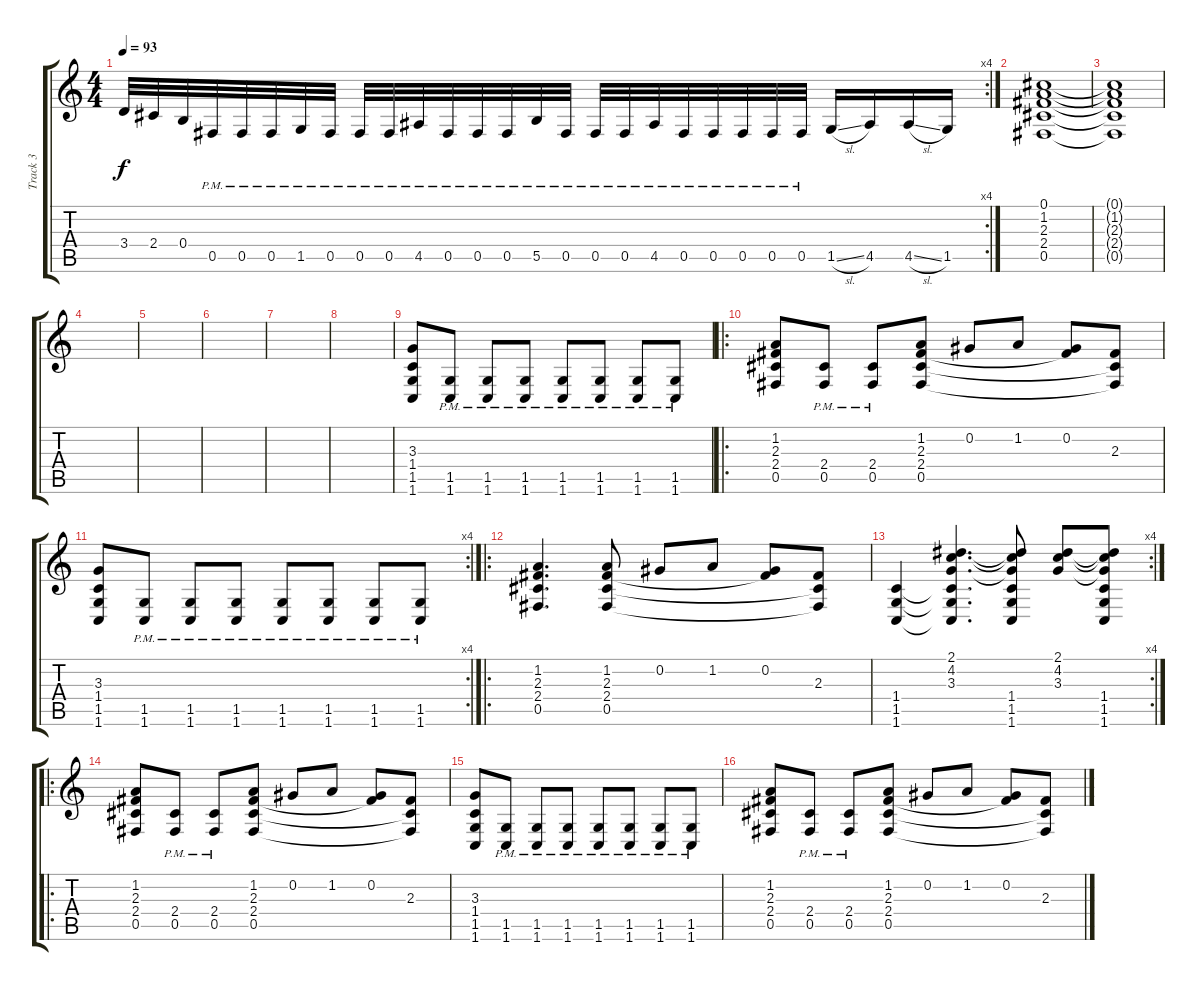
\track ("Track 3" "Track 3") {instrument distortionguitar}
\staff {score tabs}
\tuning (Db4 Ab3 E3 B2 Gb2 B1) {hide}
\rc 4
\ts (4 4)
\tempo 93
\clef g2
\ks c
3.4.32{dy f} 2.4.32 0.4.32 0.5{pm}.32 0.5{pm}.32 0.5{pm}.32 1.5{pm}.32 0.5{pm}.32 0.5{pm}.32 0.5{pm}.32 4.5{pm}.32 0.5{pm}.32 0.5{pm}.32 0.5{pm}.32 5.5{pm}.32 0.5{pm}.32 0.5{pm}.32 0.5{pm}.32 4.5{pm}.32 0.5{pm}.32 0.5{pm}.32 0.5{pm}.32 0.5{pm}.32 0.5{pm}.32 1.5{sl}.16 4.5.16 4.5{sl}.16 1.5.16 |
(0.1 1.2 2.3 2.4 0.5).1 |
(0.1{t} 1.2{t} 2.3{t} 2.4{t} 0.5{t}).1 |
|
|
|
|
|
(3.3 1.4 1.5 1.6).8 (1.5{pm} 1.6{pm}).8 (1.5{pm} 1.6{pm}).8 (1.5{pm} 1.6{pm}).8 (1.5{pm} 1.6{pm}).8 (1.5{pm} 1.6{pm}).8 (1.5{pm} 1.6{pm}).8 (1.5{pm} 1.6{pm}).8 |
\ro
(1.2 2.3 2.4 0.5).8 (2.4{pm} 0.5{pm}).8 (2.4{pm} 0.5{pm}).8 (1.2 2.3 2.4 0.5).8 0.2.8 1.2.8 (0.2 2.3{t}).8 (2.3 2.4{t} 0.5{t}).8 |
\rc 4
(3.3 1.4 1.5 1.6).8 (1.5{pm} 1.6{pm}).8 (1.5{pm} 1.6{pm}).8 (1.5{pm} 1.6{pm}).8 (1.5{pm} 1.6{pm}).8 (1.5{pm} 1.6{pm}).8 (1.5{pm} 1.6{pm}).8 (1.5{pm} 1.6{pm}).8 |
\ro
(1.2 2.3 2.4 0.5).4{d} (1.2 2.3 2.4 0.5).8 0.2.8 1.2.8 (0.2 2.3{t}).8 (2.3 2.4{t} 0.5{t}).8 |
\rc 4
(1.4 1.5 1.6).4 (2.1 4.2 3.3 1.4{t} 1.5{t} 1.6{t}).4{d} (2.1{t} 4.2{t} 3.3{t} 1.4 1.5 1.6).8 (2.1 4.2 3.3).8 (2.1{t} 4.2{t} 3.3{t} 1.4 1.5 1.6).8 |
\ro
(1.2 2.3 2.4 0.5).8 (2.4{pm} 0.5{pm}).8 (2.4{pm} 0.5{pm}).8 (1.2 2.3 2.4 0.5).8 0.2.8 1.2.8 (0.2 2.3{t}).8 (2.3 2.4{t} 0.5{t}).8 |
(3.3 1.4 1.5 1.6).8 (1.5{pm} 1.6{pm}).8 (1.5{pm} 1.6{pm}).8 (1.5{pm} 1.6{pm}).8 (1.5{pm} 1.6{pm}).8 (1.5{pm} 1.6{pm}).8 (1.5{pm} 1.6{pm}).8 (1.5{pm} 1.6{pm}).8 |
(1.2 2.3 2.4 0.5).8 (2.4{pm} 0.5{pm}).8 (2.4{pm} 0.5{pm}).8 (1.2 2.3 2.4 0.5).8 0.2.8 1.2.8 (0.2 2.3{t}).8 (2.3 2.4{t} 0.5{t}).8
